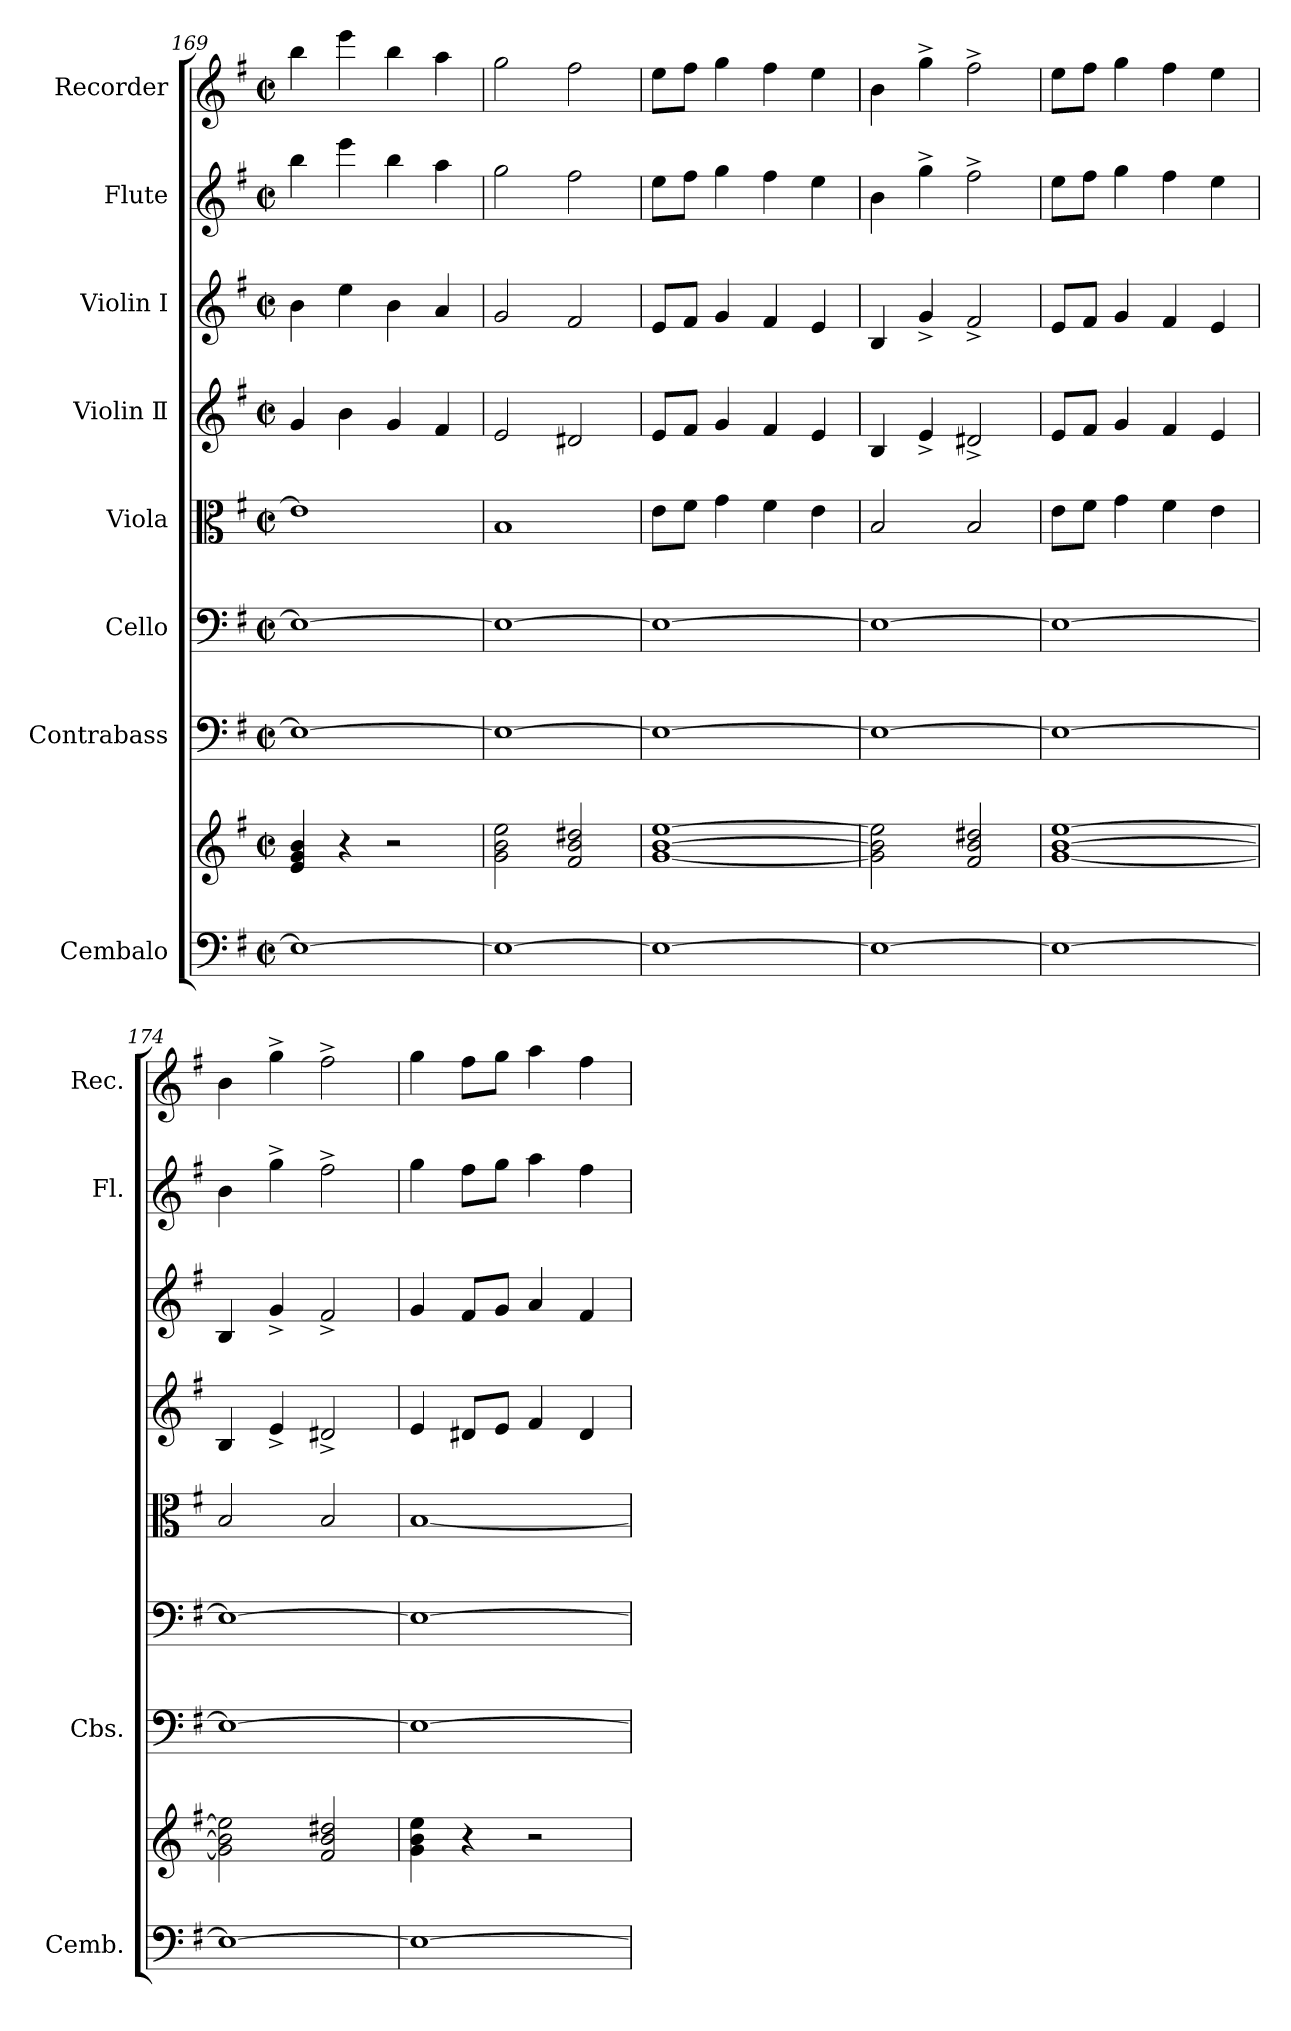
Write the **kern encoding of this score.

**kern	**kern	**kern	**kern	**kern	**kern	**kern	**kern	**kern
*part8	*part8	*part7	*part6	*part5	*part4	*part3	*part2	*part1
*staff9	*staff8	*staff7	*staff6	*staff5	*staff4	*staff3	*staff2	*staff1
*I"Cembalo	*	*I"Contrabass	*I"Cello	*I"Viola	*I"Violin Ⅱ	*I"Violin Ⅰ	*I"Flute	*I"Recorder
*I'Cemb.	*	*I'Cbs.	*	*	*	*	*I'Fl.	*I'Rec.
*clefF4	*clefG2	*clefF4	*clefF4	*clefC3	*clefG2	*clefG2	*clefG2	*clefG2
*	*	*ITrd7c12	*	*	*	*	*	*
*k[f#]	*k[f#]	*k[f#]	*k[f#]	*k[f#]	*k[f#]	*k[f#]	*k[f#]	*k[f#]
*M2/2	*M2/2	*M2/2	*M2/2	*M2/2	*M2/2	*M2/2	*M2/2	*M2/2
*met(c|)	*met(c|)	*met(c|)	*met(c|)	*met(c|)	*met(c|)	*met(c|)	*met(c|)	*met(c|)
=169	=169	=169	=169	=169	=169	=169	=169	=169
1E_	4e/ 4g/ 4b/	1EE_	1E_	1e]	4g/	4b\	4bb\	4bb\
.	4r	.	.	.	4b\	4ee\	4eee\	4eee\
.	2r	.	.	.	4g/	4b\	4bb\	4bb\
.	.	.	.	.	4f#/	4a/	4aa\	4aa\
!!LO:LB:g=z
=170	=170	=170	=170	=170	=170	=170	=170	=170
1E_	2g\ 2b\ 2ee\	1EE_	1E_	1B	2e/	2g/	2gg\	2gg\
.	2f#/ 2b/ 2dd#X/	.	.	.	2d#X/	2f#/	2ff#\	2ff#\
=171	=171	=171	=171	=171	=171	=171	=171	=171
1E_	[1g [1b [1ee	1EE_	1E_	8e\L	8e/L	8e/L	8ee\L	8ee\L
.	.	.	.	8f#\J	8f#/J	8f#/J	8ff#\J	8ff#\J
.	.	.	.	4g\	4g/	4g/	4gg\	4gg\
.	.	.	.	4f#\	4f#/	4f#/	4ff#\	4ff#\
.	.	.	.	4e\	4e/	4e/	4ee\	4ee\
=172	=172	=172	=172	=172	=172	=172	=172	=172
1E_	2g\] 2b\] 2ee\]	1EE_	1E_	2B/	4B/	4B/	4b\	4b\
.	.	.	.	.	4e^/	4g^/	4gg^\	4gg^\
.	2f#/ 2b/ 2dd#X/	.	.	2B/	2d#X^/	2f#^/	2ff#^\	2ff#^\
=173	=173	=173	=173	=173	=173	=173	=173	=173
1E_	[1g [1b [1ee	1EE_	1E_	8e\L	8e/L	8e/L	8ee\L	8ee\L
.	.	.	.	8f#\J	8f#/J	8f#/J	8ff#\J	8ff#\J
.	.	.	.	4g\	4g/	4g/	4gg\	4gg\
.	.	.	.	4f#\	4f#/	4f#/	4ff#\	4ff#\
.	.	.	.	4e\	4e/	4e/	4ee\	4ee\
=174	=174	=174	=174	=174	=174	=174	=174	=174
1E_	2g\] 2b\] 2ee\]	1EE_	1E_	2B/	4B/	4B/	4b\	4b\
.	.	.	.	.	4e^/	4g^/	4gg^\	4gg^\
.	2f#/ 2b/ 2dd#X/	.	.	2B/	2d#X^/	2f#^/	2ff#^\	2ff#^\
=175	=175	=175	=175	=175	=175	=175	=175	=175
1E_	4g\ 4b\ 4ee\	1EE_	1E_	[1B	4e/	4g/	4gg\	4gg\
.	4r	.	.	.	8d#X/L	8f#/L	8ff#\L	8ff#\L
.	.	.	.	.	8e/J	8g/J	8gg\J	8gg\J
.	2r	.	.	.	4f#/	4a/	4aa\	4aa\
.	.	.	.	.	4d#/	4f#/	4ff#\	4ff#\
=	=	=	=	=	=	=	=	=
*-	*-	*-	*-	*-	*-	*-	*-	*-
